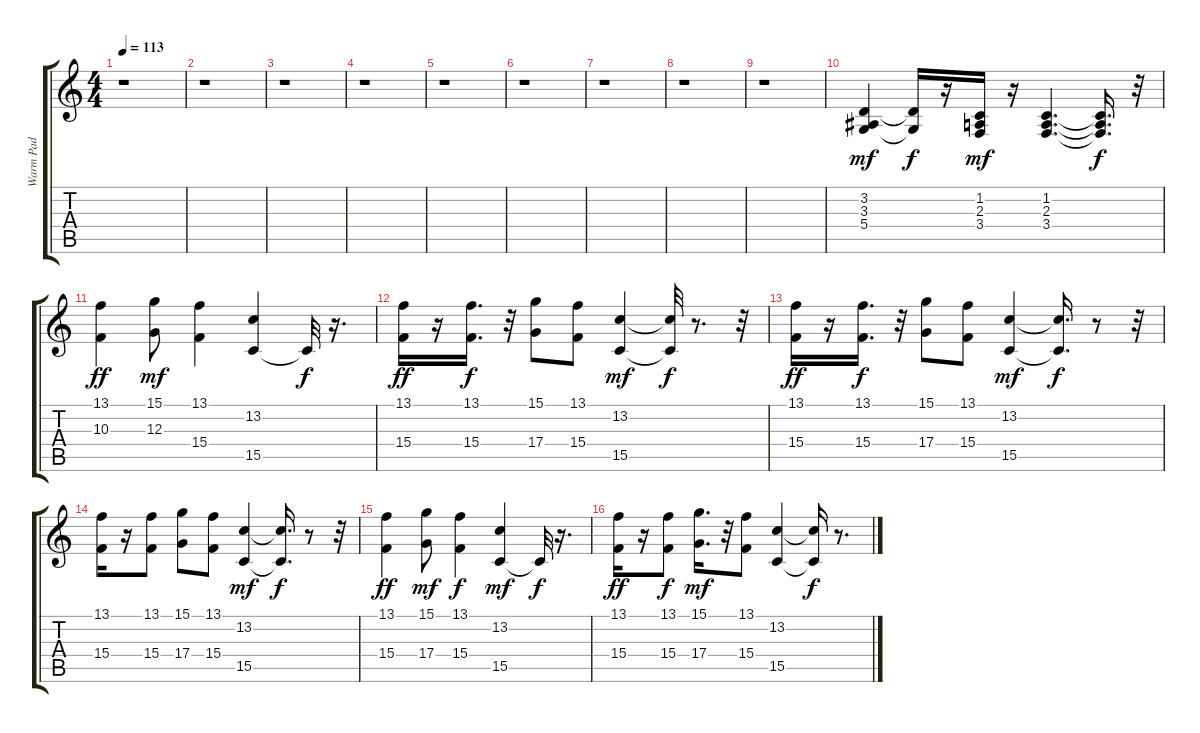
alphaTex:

\track ("Warm Pad" "Warm Pad") {instrument pad2warm}
\staff {score tabs}
\tuning (E4 B3 G3 D3 A2 E2) {hide}
\ts (4 4)
\tempo 113
\clef g2
\ks c
r.1{dy f} |
r.1 |
r.1 |
r.1 |
r.1 |
r.1 |
r.1 |
r.1 |
r.1 |
(3.2 3.3 5.4).4{dy mf} (3.2{t} 5.4{t}).16{dy f} r.16 (1.2 2.3 3.4).16{dy mf} r.16 (1.2 2.3 3.4).4{d} (1.2{t} 2.3{t} 3.4{t}).16{d dy f} r.32 |
(13.1 10.3).4{dy ff} (15.1 12.3).8{dy mf} (13.1 15.4).4 (13.2 15.5).4 15.5{t}.32{dy f} r.16{d} |
(13.1 15.4).16{dy ff} r.16 (13.1 15.4).16{d dy f} r.32 (15.1 17.4).8 (13.1 15.4).8 (13.2 15.5).4{dy mf} (13.2{t} 15.5{t}).32{dy f} r.8{d} r.32 |
(13.1 15.4).16{dy ff} r.16 (13.1 15.4).16{d dy f} r.32 (15.1 17.4).8 (13.1 15.4).8 (13.2 15.5).4{dy mf} (13.2{t} 15.5{t}).16{d dy f} r.8 r.32 |
(13.1 15.4).16 r.16 (13.1 15.4).8 (15.1 17.4).8 (13.1 15.4).8 (13.2 15.5).4{dy mf} (13.2{t} 15.5{t}).16{d dy f} r.8 r.32 |
(13.1 15.4).4{dy ff} (15.1 17.4).8{dy mf} (13.1 15.4).4{dy f} (13.2 15.5).4{dy mf} 15.5{t}.32{dy f} r.16{d} |
(13.1 15.4).16{dy ff} r.16 (13.1 15.4).8{dy f} (15.1 17.4).16{d dy mf} r.32 (13.1 15.4).8 (13.2 15.5).4 (13.2{t} 15.5{t}).16{dy f} r.8{d}
